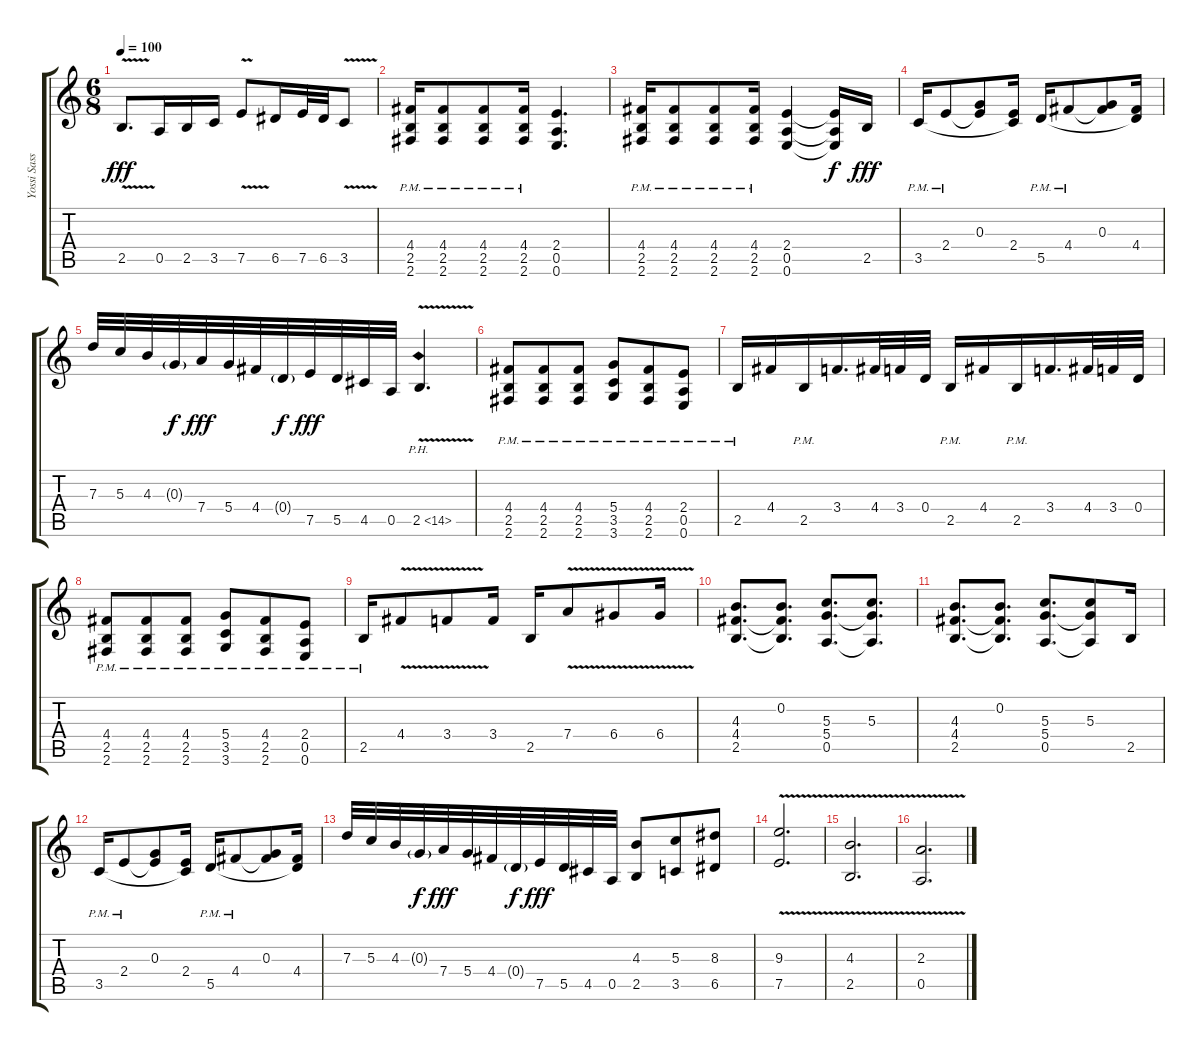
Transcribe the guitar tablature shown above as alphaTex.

\track ("Yossi Sassi" "Yossi Sass") {instrument distortionguitar}
\staff {score tabs}
\tuning (E4 B3 G3 D3 A2 E2) {hide}
\ts (6 8)
\tempo 100
\clef g2
\ks c
2.5{v}.8{d dy fff} 0.5.16 2.5.16 3.5.16 7.5{v}.8 6.5.16 7.5.32 6.5.32 3.5{v}.8 |
(4.4{pm} 2.5{pm} 2.6{pm}).16 (4.4{pm} 2.5{pm} 2.6{pm}).8 (4.4{pm} 2.5{pm} 2.6{pm}).8 (4.4{pm} 2.5{pm} 2.6{pm}).16 (2.4 0.5 0.6).4{d} |
(4.4{pm} 2.5{pm} 2.6{pm}).16 (4.4{pm} 2.5{pm} 2.6{pm}).8 (4.4{pm} 2.5{pm} 2.6{pm}).8 (4.4{pm} 2.5{pm} 2.6{pm}).16 (2.4 0.5 0.6).4 (2.4{t} 0.5{t} 0.6{t}).16{dy f} 2.5.16{dy fff} |
3.5{pm}.16 2.4{pm}.8 (0.3 2.4{t}).8 (2.4 3.5{t}).16 5.5{pm}.16 4.4{pm}.8 (0.3 4.4{t}).8 (4.4 5.5{t}).16 |
7.3.32 5.3.32 4.3.32 0.3{g}.32{dy f} 7.4.32{dy fff} 5.4.32 4.4.32 0.4{g}.32{dy f} 7.5.32{dy fff} 5.5.32 4.5.32 0.5.32 2.5{ph 12 v}.4{d} |
(4.4{pm} 2.5{pm} 2.6{pm}).8 (4.4{pm} 2.5{pm} 2.6{pm}).8 (4.4{pm} 2.5{pm} 2.6{pm}).8 (5.4{pm} 3.5{pm} 3.6{pm}).8 (4.4{pm} 2.5{pm} 2.6{pm}).8 (2.4{pm} 0.5{pm} 0.6{pm}).8 |
2.5{pm}.16 4.4.16 2.5{pm}.16 3.4.16{d} 4.4.32 3.4.32 0.4.32 2.5{pm}.16 4.4.16 2.5{pm}.16 3.4.16{d} 4.4.32 3.4.32 0.4.32 |
(4.4{pm} 2.5{pm} 2.6{pm}).8 (4.4{pm} 2.5{pm} 2.6{pm}).8 (4.4{pm} 2.5{pm} 2.6{pm}).8 (5.4{pm} 3.5{pm} 3.6{pm}).8 (4.4{pm} 2.5{pm} 2.6{pm}).8 (2.4{pm} 0.5{pm} 0.6{pm}).8 |
2.5{pm}.16 4.4{v}.8 3.4{v}.8 3.4.16 2.5.16 7.4{v}.8 6.4{v}.8 6.4{v}.16 |
(4.3 4.4 2.5).8{d} (0.2 4.4{t} 2.5{t}).8{d} (5.3 5.4 0.5).8{d} (5.3 5.4{t} 0.5{t}).8{d} |
(4.3 4.4 2.5).8{d} (0.2 4.4{t} 2.5{t}).8{d} (5.3 5.4 0.5).8{d} (5.3 5.4{t} 0.5{t}).8 2.5.16 |
3.5{pm}.16 2.4{pm}.8 (0.3 2.4{t}).8 (2.4 3.5{t}).16 5.5{pm}.16 4.4{pm}.8 (0.3 4.4{t}).8 (4.4 5.5{t}).16 |
7.3.32 5.3.32 4.3.32 0.3{g}.32{dy f} 7.4.32{dy fff} 5.4.32 4.4.32 0.4{g}.32{dy f} 7.5.32{dy fff} 5.5.32 4.5.32 0.5.32 (4.3 2.5).8 (5.3 3.5).8 (8.3 6.5).8 |
(9.3{v} 7.5{v}).2{d} |
(4.3{v} 2.5{v}).2{d} |
(2.3{v} 0.5{v}).2{d}
